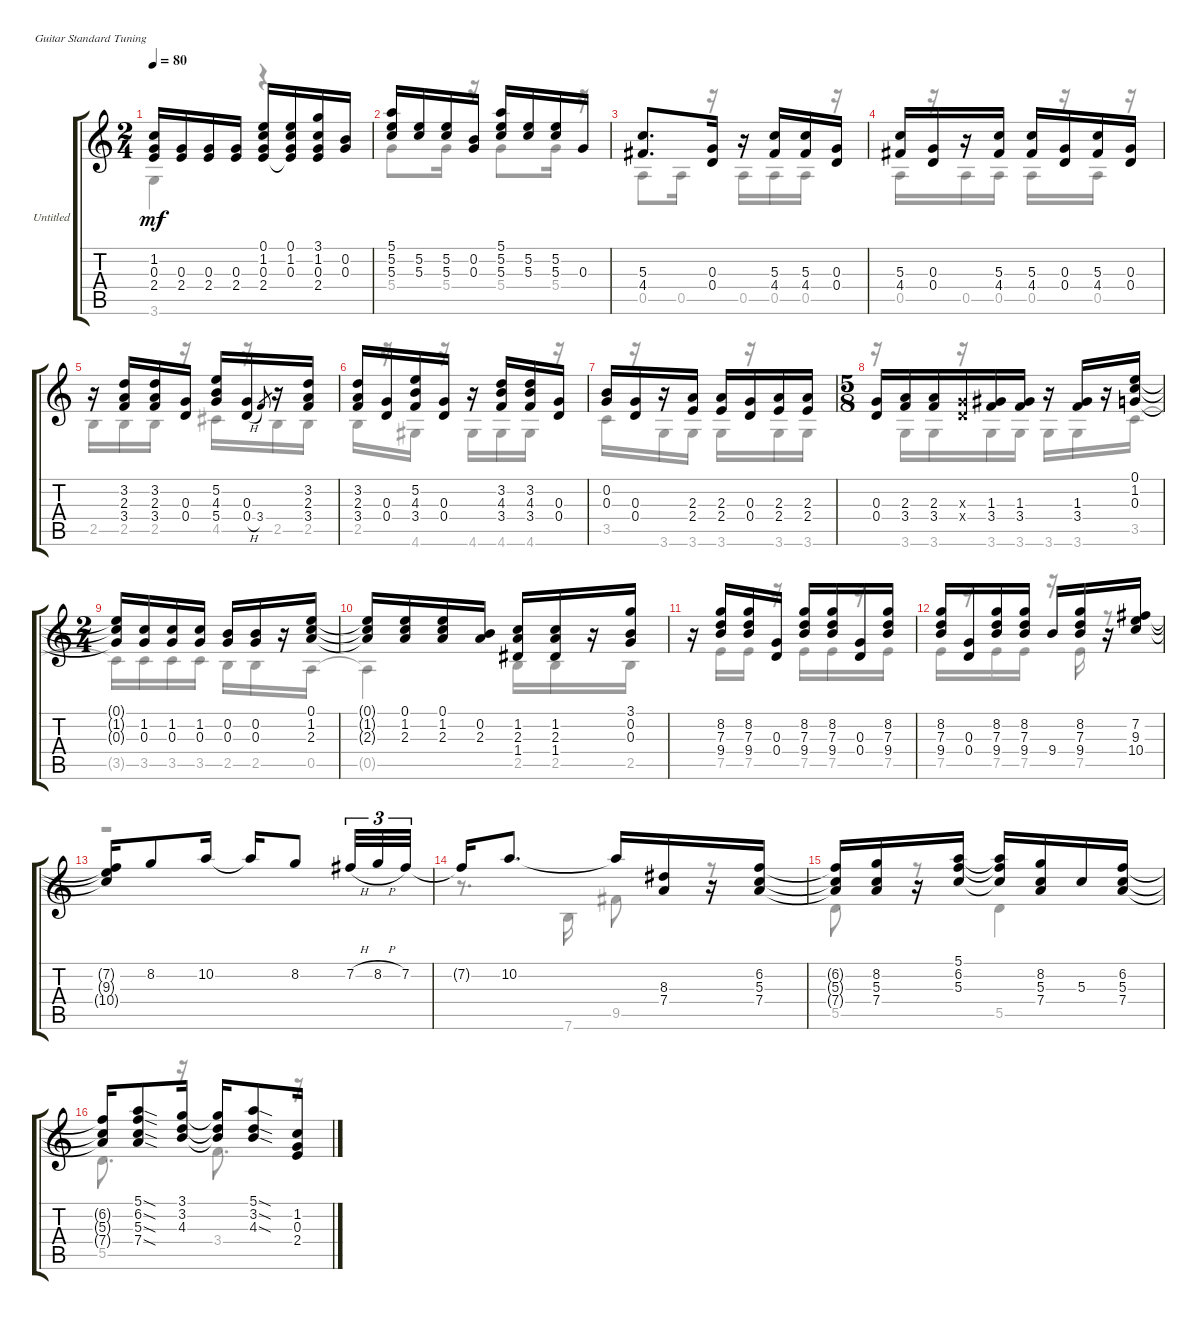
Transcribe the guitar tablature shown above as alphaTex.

\bracketExtendMode groupsimilarinstruments
\firstSystemTrackNameOrientation horizontal
\otherSystemsTrackNameOrientation horizontal
\track ("Untitled" "Untitled") {instrument acousticguitarnylon}
\staff {score tabs}
\tuning (E4 B3 G3 D3 A2 E2)
\voice
\ts (2 4)
\tempo 80
\clef g2
\ks aminor
(1.2 0.3 2.4).16{dy mf} (0.3 2.4).16 (0.3 2.4).16 (0.3 2.4).16 (0.1 1.2 0.3 2.4).16 (0.1 1.2 0.3 2.4{t}).16 (3.1 1.2 0.3 2.4).16 (0.2 0.3).16 |
(5.1 5.2 5.3).16 (5.2 5.3).16 (5.2 5.3).16 (0.2 0.3).16 (5.1 5.2 5.3).16 (5.2 5.3).16 (5.2 5.3).16 0.3.16 |
(5.3 4.4).8{d} (0.3 0.4).16 r.16 (5.3 4.4).16 (5.3 4.4).16 (0.3 0.4).16 |
(5.3 4.4).16 (0.3 0.4).16 r.16 (5.3 4.4).16 (5.3 4.4).16 (0.3 0.4).16 (5.3 4.4).16 (0.3 0.4).16 |
r.16 (3.2 2.3 3.4).16 (3.2 2.3 3.4).16 (0.3 0.4).16 (5.2 4.3 5.4).16 (0.3 0.4{h}).16 3.4.8{gr} r.16 (3.2 2.3 3.4).16 |
(3.2 2.3 3.4).16 (0.3 0.4).16 (5.2 4.3 3.4).16 (0.3 0.4).16 r.16 (3.2 4.3 3.4).16 (3.2 4.3 3.4).16 (0.3 0.4).16 |
(0.2 0.3).16 (0.3 0.4).16 r.16 (2.3 2.4).16 (2.3 2.4).16 (0.3 0.4).16 (2.3 2.4).16 (2.3 2.4).16 |
\ts (5 8)
(0.3 0.4).16 (2.3 3.4).16 (2.3 3.4).16 (0.3{x} 0.4{x}).16 (1.3 3.4).16 (1.3 3.4).16 r.16 (1.3 3.4).16 r.16 (0.1 1.2 0.3).16 |
\ts (2 4)
(0.1{t} 1.2{t} 0.3{t}).16 (1.2 0.3).16 (1.2 0.3).16 (1.2 0.3).16 (0.2 0.3).16 (0.2 0.3).16 r.16 (0.1 1.2 2.3).16 |
(0.1{t} 1.2{t} 2.3{t}).16 (0.1 1.2 2.3).16 (0.1 1.2 2.3).16 (0.2 2.3).16 (1.2 2.3 1.4).16 (1.2 2.3 1.4).16 r.16 (3.1 0.2 0.3).16 |
r.16 (8.2 7.3 9.4).16 (8.2 7.3 9.4).16 (0.3 0.4).16 (8.2 7.3 9.4).16 (8.2 7.3 9.4).16 (0.3 0.4).16 (8.2 7.3 9.4).16 |
(8.2 7.3 9.4).16 (0.3 0.4).16 (8.2 7.3 9.4).16 (8.2 7.3 9.4).16 9.4.16 (8.2 7.3 9.4).16 r.16 (7.2 9.3 10.4).16 |
(7.2{t} 9.3{t} 10.4{t}).16 8.2.8 10.2.16 10.2{t}.16 8.2.8 7.2{h}.32{tu (3 2)} 8.2{h}.32{tu (3 2)} 7.2.32{tu (3 2)} |
7.2{t}.16 10.2.8{d} 10.2{t}.16 (8.3 7.4).16 r.16 (6.2 5.3 7.4).16 |
(6.2{t} 5.3{t} 7.4{t}).16 (8.2 5.3 7.4).16 r.16 (5.1 6.2 5.3).16 (5.1{t} 6.2{t} 5.3{t}).16 (8.2 5.3 7.4).16 5.3.16 (6.2 5.3 7.4).16 |
(6.2{t} 5.3{t} 7.4{t}).16 (5.1{sod} 6.2{sod} 5.3{sod} 7.4{sod}).8 (3.1 3.2 4.3).16 (3.1{t} 3.2{t} 4.3{t}).16 (5.1{sod} 3.2{sod} 4.3{sod}).8 (1.2 0.3 2.4).16
\voice
\clef g2
\ottava regular
\simile none
\ks aminor
3.6.4{dy mf} r.4 |
5.4.8 5.4.16 r.16 5.4.8 5.4.16 r.16 |
0.5.8 0.5.16 r.16 0.5.16 0.5.16 0.5.16 r.16 |
0.5.16 r.16 0.5.16 0.5.16 0.5.16 r.16 0.5.16 r.16 |
2.5.16 2.5.16 2.5.16 r.16 4.5.16 r.16 2.5.16 2.5.16 |
2.5.16 r.16 4.6.16 r.16 4.6.16 4.6.16 4.6.16 r.16 |
3.5.16 r.16 3.6.16 3.6.16 3.6.16 r.16 3.6.16 3.6.16 |
r.16 3.6.16 3.6.16 r.16 3.6.16 3.6.16 3.6.16 3.6.16 r.16 3.5.16 |
3.5{t}.16 3.5.16 3.5.16 3.5.16 2.5.16 2.5.16 r.16 0.5.16 |
0.5{t}.4 2.5.16 2.5.16 r.16 2.5.16 |
r.16 7.5.16 7.5.16 r.16 7.5.16 7.5.16 r.16 7.5.16 |
7.5.16 r.16 7.5.16 7.5.16 r.16 7.5.16 r.8 |
r.2 |
r.8{d} 7.6.16 9.5.8 r.8 |
5.5.8 r.8 5.5.4 |
5.5.8{d} r.16 3.4.8{d} r.16
